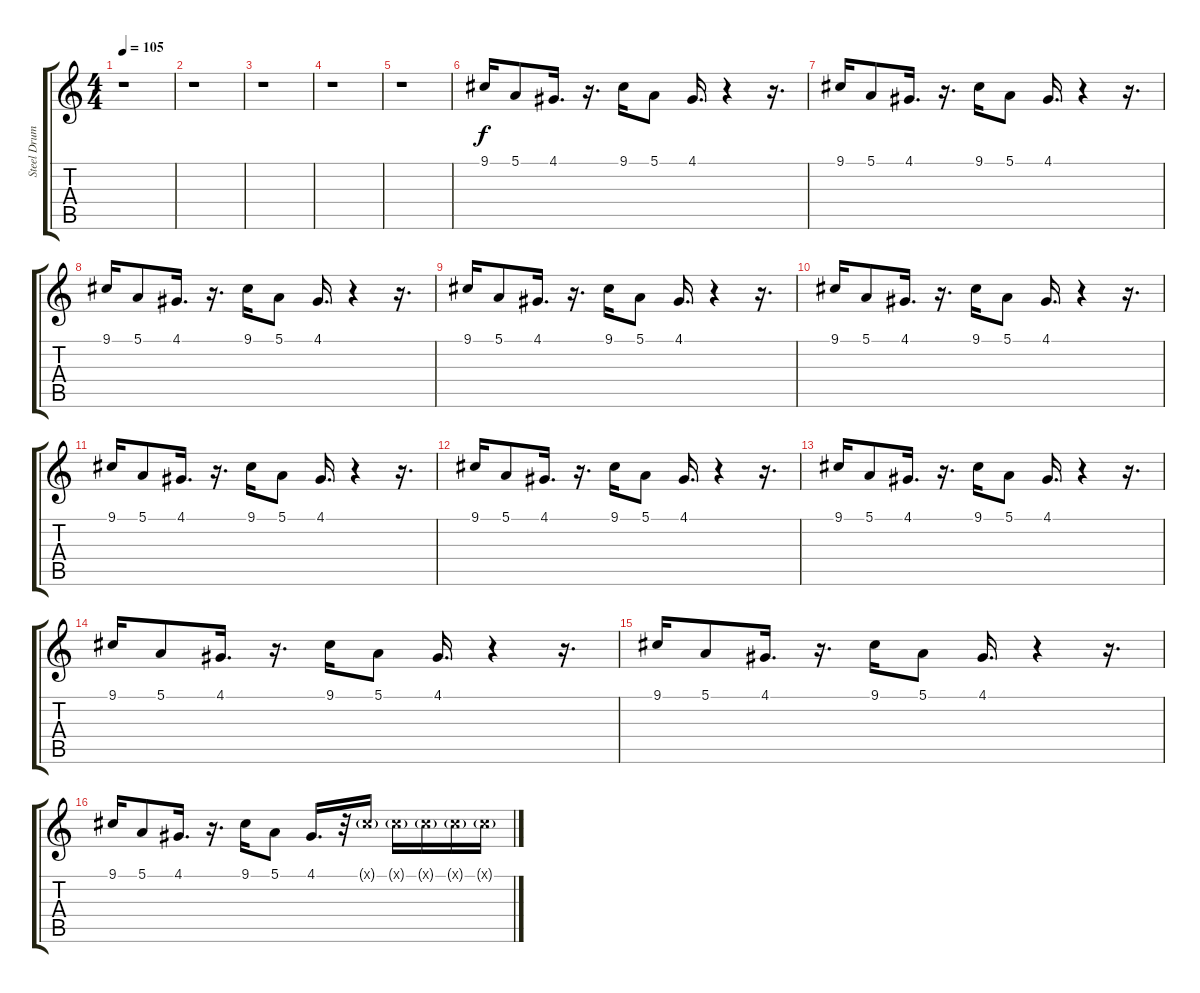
\track ("Steel Drums" "Steel Drum") {instrument steeldrums}
\staff {score tabs}
\tuning (E4 B3 G3 D3 A2 E2) {hide}
\ts (4 4)
\tempo 105
\clef g2
\ks c
r.1{dy f} |
r.1 |
r.1 |
r.1 |
r.1 |
9.1.16 5.1.8 4.1.16{d} r.16{d} 9.1.16 5.1.8 4.1.16{d} r.4 r.16{d} |
9.1.16 5.1.8 4.1.16{d} r.16{d} 9.1.16 5.1.8 4.1.16{d} r.4 r.16{d} |
9.1.16 5.1.8 4.1.16{d} r.16{d} 9.1.16 5.1.8 4.1.16{d} r.4 r.16{d} |
9.1.16 5.1.8 4.1.16{d} r.16{d} 9.1.16 5.1.8 4.1.16{d} r.4 r.16{d} |
9.1.16 5.1.8 4.1.16{d} r.16{d} 9.1.16 5.1.8 4.1.16{d} r.4 r.16{d} |
9.1.16 5.1.8 4.1.16{d} r.16{d} 9.1.16 5.1.8 4.1.16{d} r.4 r.16{d} |
9.1.16 5.1.8 4.1.16{d} r.16{d} 9.1.16 5.1.8 4.1.16{d} r.4 r.16{d} |
9.1.16 5.1.8 4.1.16{d} r.16{d} 9.1.16 5.1.8 4.1.16{d} r.4 r.16{d} |
9.1.16 5.1.8 4.1.16{d} r.16{d} 9.1.16 5.1.8 4.1.16{d} r.4 r.16{d} |
9.1.16 5.1.8 4.1.16{d} r.16{d} 9.1.16 5.1.8 4.1.16{d} r.4 r.16{d} |
9.1.16 5.1.8 4.1.16{d} r.16{d} 9.1.16 5.1.8 4.1.16{d} r.32 9.1{g x}.16 9.1{g x}.16 9.1{g x}.16 9.1{g x}.16 9.1{g x}.16
